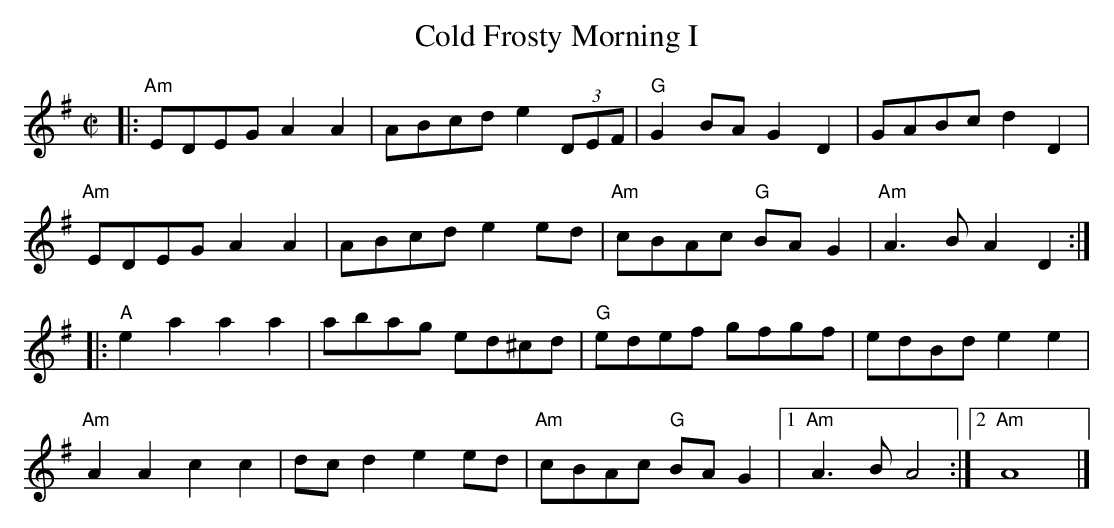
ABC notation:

X:1
T:Cold Frosty Morning I
M:C|
L:1/8
K:Ador
|:"Am"EDEG A2 A2|ABcd e2 (3DEF|"G"G2BAG2D2|GABcd2D2|
 "Am"EDEGA2A2|ABcde2ed|"Am"cBAc "G"BAG2|"Am"A3BA2D2 :|
|:"A"e2a2a2a2|abag ed^cd|"G"edef gfgf|edBde2e2 |
 "Am"A2A2c2c2|dcd2e2ed|"Am"cBAc "G"BAG2|1"Am"A3BA4:|2"Am"A8|]
